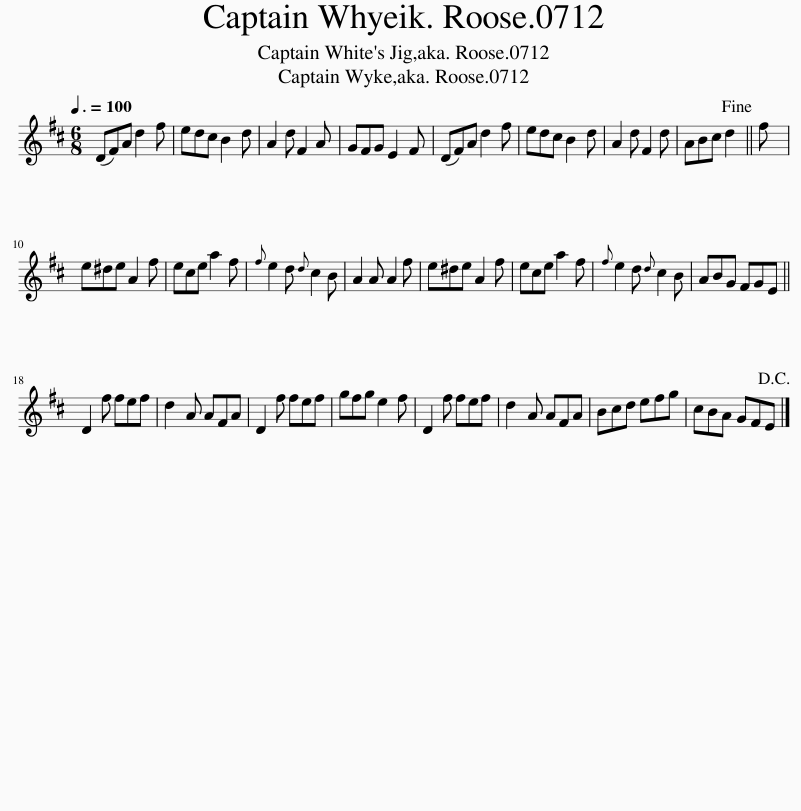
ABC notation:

X:1
L:1/8
Q:3/8=100
M:6/8
I:linebreak $
K:D
V:1 treble
V:1
 (DF)A d2 f | edc B2 d | A2 d F2 A | GFG E2 F | (DF)A d2 f | %5
 edc B2 d | A2 d F2 d | ABc d2!fine! || f |$ e^de A2 f | %10
 ece a2 f |{f} e2 d{d} c2 B | A2 A A2 f | e^de A2 f | ece a2 f | %15
{f} e2 d{d} c2 B | ABG FGE ||$ D2 f fef | d2 A AFA | D2 f fef | %20
 gfg e2 f | D2 f fef | d2 A AFA | Bcd efg | cBA GFE!D.C.! |] %25
